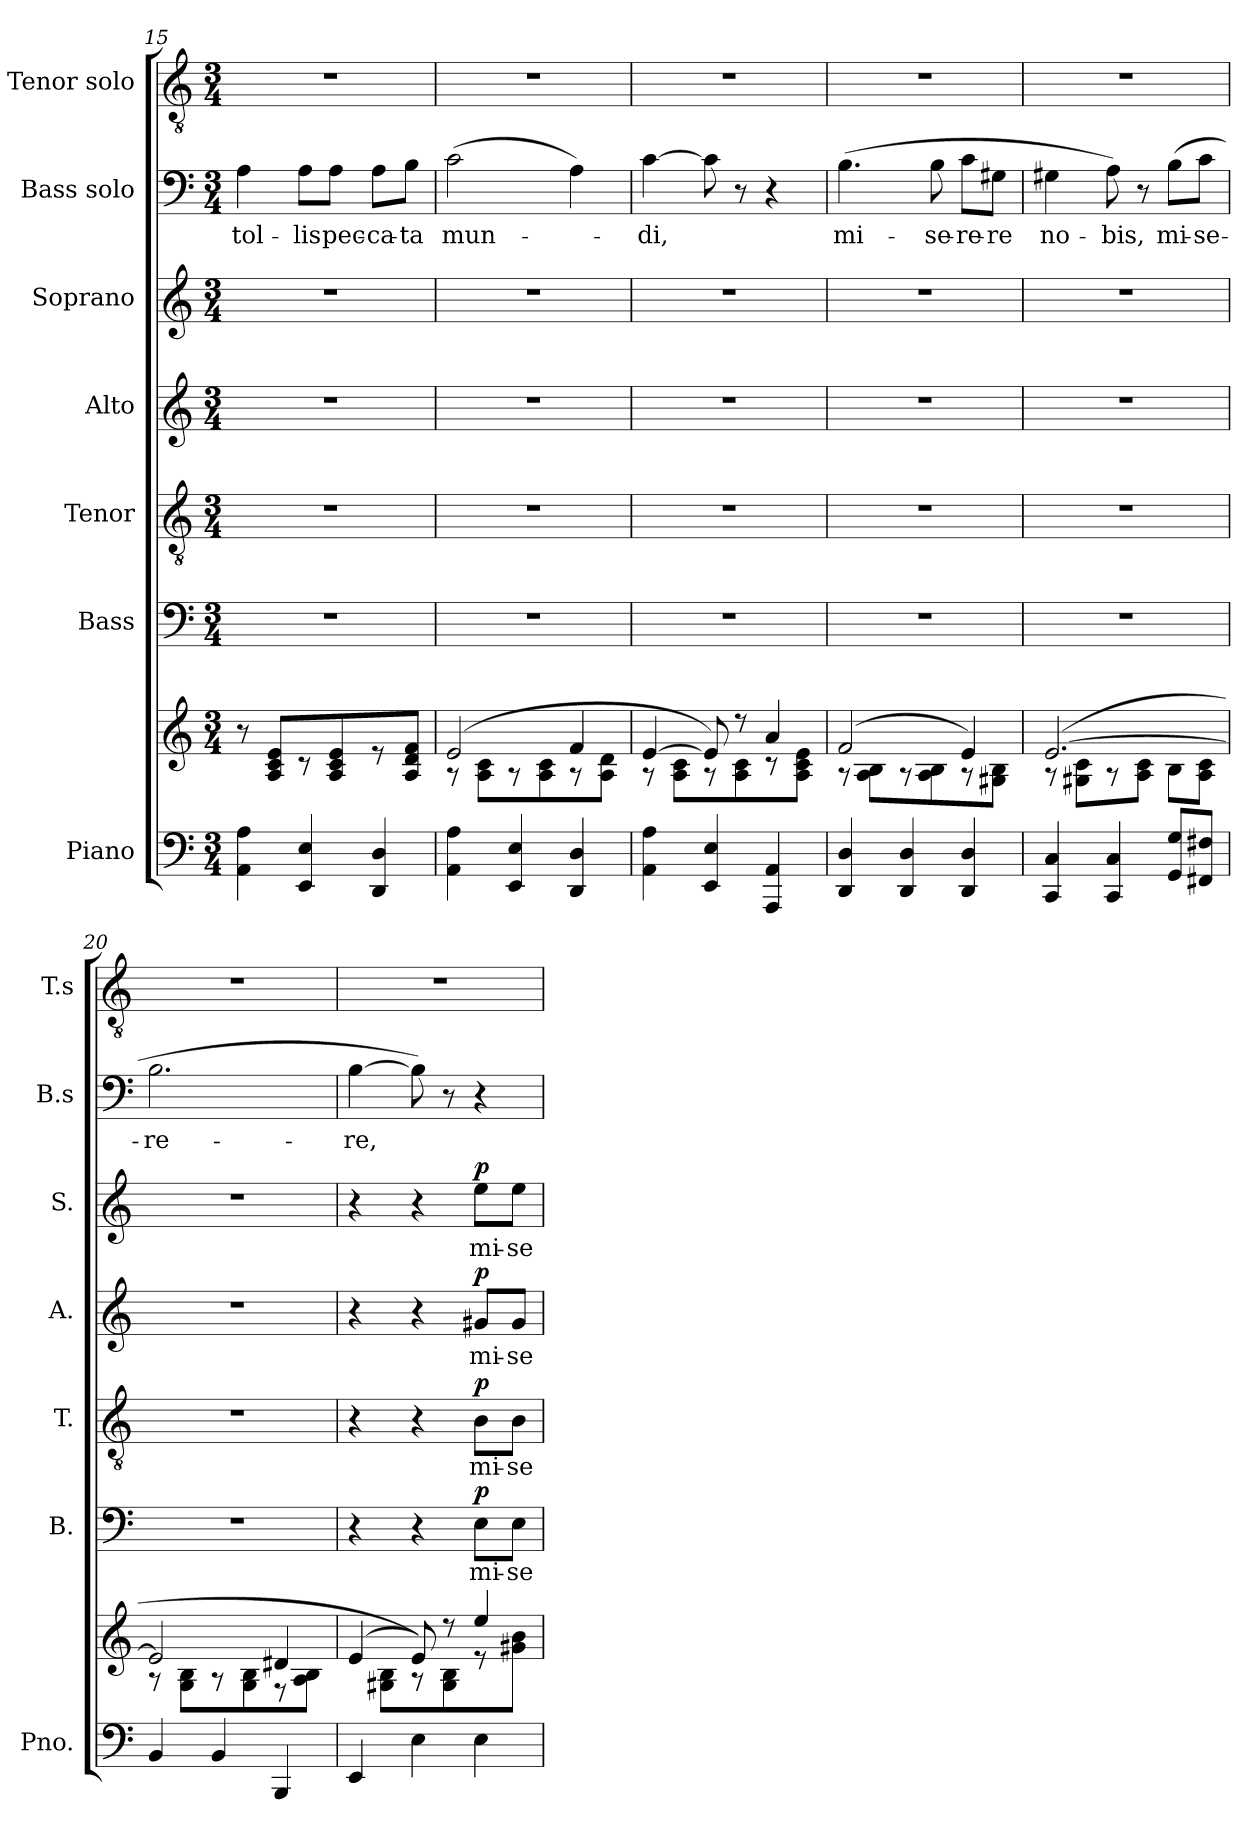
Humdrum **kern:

**kern	**kern	**kern	**text	**dynam	**kern	**text	**dynam	**kern	**text	**dynam	**kern	**text	**dynam	**kern	**text	**kern
*part7	*part7	*part6	*part6	*part6	*part5	*part5	*part5	*part4	*part4	*part4	*part3	*part3	*part3	*part2	*part2	*part1
*staff8	*staff7	*staff6	*staff6	*staff6	*staff5	*staff5	*staff5	*staff4	*staff4	*staff4	*staff3	*staff3	*staff3	*staff2	*staff2	*staff1
*I"Piano	*	*I"Bass	*	*	*I"Tenor	*	*	*I"Alto	*	*	*I"Soprano	*	*	*I"Bass solo	*	*I"Tenor solo
*I'Pno.	*	*I'B.	*	*	*I'T.	*	*	*I'A.	*	*	*I'S.	*	*	*I'B.s	*	*I'T.s
*clefF4	*clefG2	*clefF4	*	*	*clefGv2	*	*	*clefG2	*	*	*clefG2	*	*	*clefF4	*	*clefGv2
*k[]	*k[]	*k[]	*	*	*k[]	*	*	*k[]	*	*	*k[]	*	*	*k[]	*	*k[]
*M3/4	*M3/4	*M3/4	*	*	*M3/4	*	*	*M3/4	*	*	*M3/4	*	*	*M3/4	*	*M3/4
=15	=15	=15	=15	=15	=15	=15	=15	=15	=15	=15	=15	=15	=15	=15	=15	=15
!	!	!	!	!	!	!	!	!	!	!	!	!	!	!	!LO:LY:b	!
4AA\ 4A\	8r	2.r	.	.	2.r	.	.	2.r	.	.	2.r	.	.	4A\	tol-	2.r
.	8A/ 8c/ 8e/L	.	.	.	.	.	.	.	.	.	.	.	.	.	.	.
!	!	!	!	!	!	!	!	!	!	!	!	!	!	!	!LO:LY:b	!
4EE/ 4E/	8r	.	.	.	.	.	.	.	.	.	.	.	.	8A\L	-lis	.
!	!	!	!	!	!	!	!	!	!	!	!	!	!	!	!LO:LY:b	!
.	8A/ 8c/ 8e/	.	.	.	.	.	.	.	.	.	.	.	.	8A\J	pec-	.
!	!	!	!	!	!	!	!	!	!	!	!	!	!	!	!LO:LY:b	!
4DD/ 4D/	8r	.	.	.	.	.	.	.	.	.	.	.	.	8A\L	-ca-	.
!	!	!	!	!	!	!	!	!	!	!	!	!	!	!	!LO:LY:b	!
.	8A/ 8d/ 8f/J	.	.	.	.	.	.	.	.	.	.	.	.	8B\J	-ta	.
=16	=16	=16	=16	=16	=16	=16	=16	=16	=16	=16	=16	=16	=16	=16	=16	=16
*	*^	*	*	*	*	*	*	*	*	*	*	*	*	*	*	*
!	!	!	!	!	!	!	!	!	!	!	!	!	!	!	!	!LO:LY:b	!
4AA\ 4A\	(>2e/	8r	2.r	.	.	2.r	.	.	2.r	.	.	2.r	.	.	(>2c\	mun-	2.r
.	.	8A\ 8c\L	.	.	.	.	.	.	.	.	.	.	.	.	.	.	.
4EE/ 4E/	.	8r	.	.	.	.	.	.	.	.	.	.	.	.	.	.	.
.	.	8A\ 8c\	.	.	.	.	.	.	.	.	.	.	.	.	.	.	.
4DD/ 4D/	4f/	8r	.	.	.	.	.	.	.	.	.	.	.	.	4A\)	.	.
.	.	8A\ 8d\J	.	.	.	.	.	.	.	.	.	.	.	.	.	.	.
=17	=17	=17	=17	=17	=17	=17	=17	=17	=17	=17	=17	=17	=17	=17	=17	=17	=17
!	!	!	!	!	!	!	!	!	!	!	!	!	!	!	!	!LO:LY:b	!
4AA\ 4A\	[4e/	8r	2.r	.	.	2.r	.	.	2.r	.	.	2.r	.	.	[4c\	-di,	2.r
.	.	8A\ 8c\L	.	.	.	.	.	.	.	.	.	.	.	.	.	.	.
4EE/ 4E/	8e/])	8r	.	.	.	.	.	.	.	.	.	.	.	.	8c\]	.	.
.	8r	8A\ 8c\	.	.	.	.	.	.	.	.	.	.	.	.	8r	.	.
4AAA/ 4AA/	4a/	8r	.	.	.	.	.	.	.	.	.	.	.	.	4r	.	.
.	.	8A\ 8c\ 8e\J	.	.	.	.	.	.	.	.	.	.	.	.	.	.	.
=18	=18	=18	=18	=18	=18	=18	=18	=18	=18	=18	=18	=18	=18	=18	=18	=18	=18
!	!	!	!	!	!	!	!	!	!	!	!	!	!	!	!	!LO:LY:b	!
4DD/ 4D/	(>2f/	8r	2.r	.	.	2.r	.	.	2.r	.	.	2.r	.	.	(>4.B\	mi-	2.r
.	.	8A\ 8B\L	.	.	.	.	.	.	.	.	.	.	.	.	.	.	.
4DD/ 4D/	.	8r	.	.	.	.	.	.	.	.	.	.	.	.	.	.	.
!	!	!	!	!	!	!	!	!	!	!	!	!	!	!	!	!LO:LY:b	!
.	.	8A\ 8B\	.	.	.	.	.	.	.	.	.	.	.	.	8B\	-se-	.
!	!	!	!	!	!	!	!	!	!	!	!	!	!	!	!	!LO:LY:b	!
4DD/ 4D/	4e/)	8r	.	.	.	.	.	.	.	.	.	.	.	.	8c\L	-re-	.
!	!	!	!	!	!	!	!	!	!	!	!	!	!	!	!	!LO:LY:b	!
.	.	8G#X\ 8B\J	.	.	.	.	.	.	.	.	.	.	.	.	8G#X\J	-re	.
=19	=19	=19	=19	=19	=19	=19	=19	=19	=19	=19	=19	=19	=19	=19	=19	=19	=19
!	!	!	!	!	!	!	!	!	!	!	!	!	!	!	!	!LO:LY:b	!
4CC/ 4C/	(>[2.e/	8r	2.r	.	.	2.r	.	.	2.r	.	.	2.r	.	.	4G#X\	no-	2.r
.	.	8G#X\ 8c\L	.	.	.	.	.	.	.	.	.	.	.	.	.	.	.
!	!	!	!	!	!	!	!	!	!	!	!	!	!	!	!	!LO:LY:b	!
4CC/ 4C/	.	8r	.	.	.	.	.	.	.	.	.	.	.	.	8A\)	-bis,	.
.	.	8A\ 8c\J	.	.	.	.	.	.	.	.	.	.	.	.	8r	.	.
!	!	!	!	!	!	!	!	!	!	!	!	!	!	!	!	!LO:LY:b	!
8GG/ 8G/L	.	8B\L	.	.	.	.	.	.	.	.	.	.	.	.	(>8B\L	mi-	.
!	!	!	!	!	!	!	!	!	!	!	!	!	!	!	!	!LO:LY:b	!
8FF#X/ 8F#X/J	.	8A\ 8c\J	.	.	.	.	.	.	.	.	.	.	.	.	8c\J	-se-	.
=20	=20	=20	=20	=20	=20	=20	=20	=20	=20	=20	=20	=20	=20	=20	=20	=20	=20
!	!	!	!	!	!	!	!	!	!	!	!	!	!	!	!	!LO:LY:b	!
4BB/	2e/]	8r	2.r	.	.	2.r	.	.	2.r	.	.	2.r	.	.	2.B\	-re-	2.r
.	.	8G\ 8B\L	.	.	.	.	.	.	.	.	.	.	.	.	.	.	.
4BB/	.	8r	.	.	.	.	.	.	.	.	.	.	.	.	.	.	.
.	.	8G\ 8B\	.	.	.	.	.	.	.	.	.	.	.	.	.	.	.
4BBB/	4d#X/	8r	.	.	.	.	.	.	.	.	.	.	.	.	.	.	.
.	.	8A\ 8B\J	.	.	.	.	.	.	.	.	.	.	.	.	.	.	.
!!LO:PB:g=z
=21	=21	=21	=21	=21	=21	=21	=21	=21	=21	=21	=21	=21	=21	=21	=21	=21	=21
!	!	!	!	!	!	!	!	!	!	!	!	!	!	!	!	!LO:LY:b	!
4EE/	(>4e/	8ryy	4r	.	.	4r	.	.	4r	.	.	4r	.	.	[4B\	-re,	2.r
.	.	8G#X\ 8B\L	.	.	.	.	.	.	.	.	.	.	.	.	.	.	.
4E\	8e/))	8r	4r	.	.	4r	.	.	4r	.	.	4r	.	.	8B\])	.	.
.	8r	8G#\ 8B\	.	.	.	.	.	.	.	.	.	.	.	.	8r	.	.
!	!	!	!	!LO:LY:b	!LO:DY:a	!	!LO:LY:b	!LO:DY:a	!	!LO:LY:b	!LO:DY:a	!	!LO:LY:b	!LO:DY:a	!	!	!
4E\	4ee/	8r	8E\L	mi-	p	8B\L	mi-	p	8g#X/L	mi-	p	8ee\L	mi-	p	4r	.	.
!	!	!	!	!LO:LY:b	!	!	!LO:LY:b	!	!	!LO:LY:b	!	!	!LO:LY:b	!	!	!	!
.	.	8g#X\ 8b\J	8E\J	-se-	.	8B\J	-se-	.	8g#/J	-se-	.	8ee\J	-se-	.	.	.	.
*	*v	*v	*	*	*	*	*	*	*	*	*	*	*	*	*	*	*
=	=	=	=	=	=	=	=	=	=	=	=	=	=	=	=	=
*-	*-	*-	*-	*-	*-	*-	*-	*-	*-	*-	*-	*-	*-	*-	*-	*-
